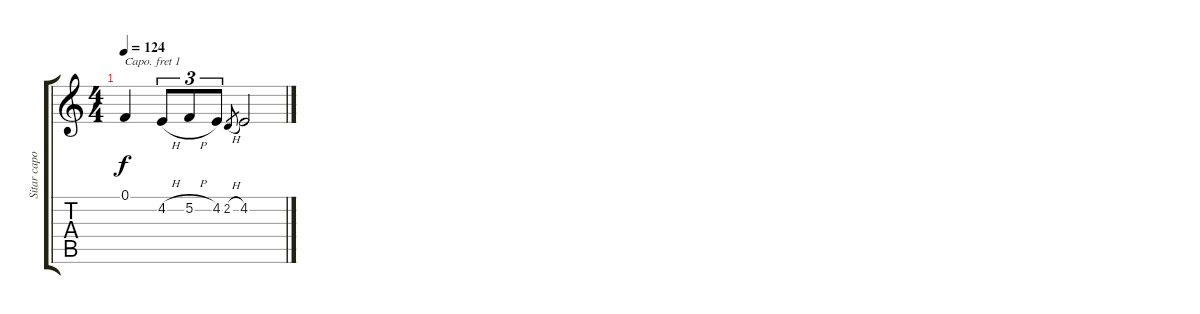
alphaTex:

\track ("Sitar capo 1" "Sitar capo") {instrument sitar}
\staff {score tabs}
\capo 1
\tuning (E4 B3 G3 D3 A2 E2) {hide}
\ts (4 4)
\tempo 124
\clef g2
\ks c
0.1.4{dy f} 4.2{h}.8{tu (3 2)} 5.2{h}.8{tu (3 2)} 4.2.8{tu (3 2)} 2.2{h}.8{gr} 4.2.2
